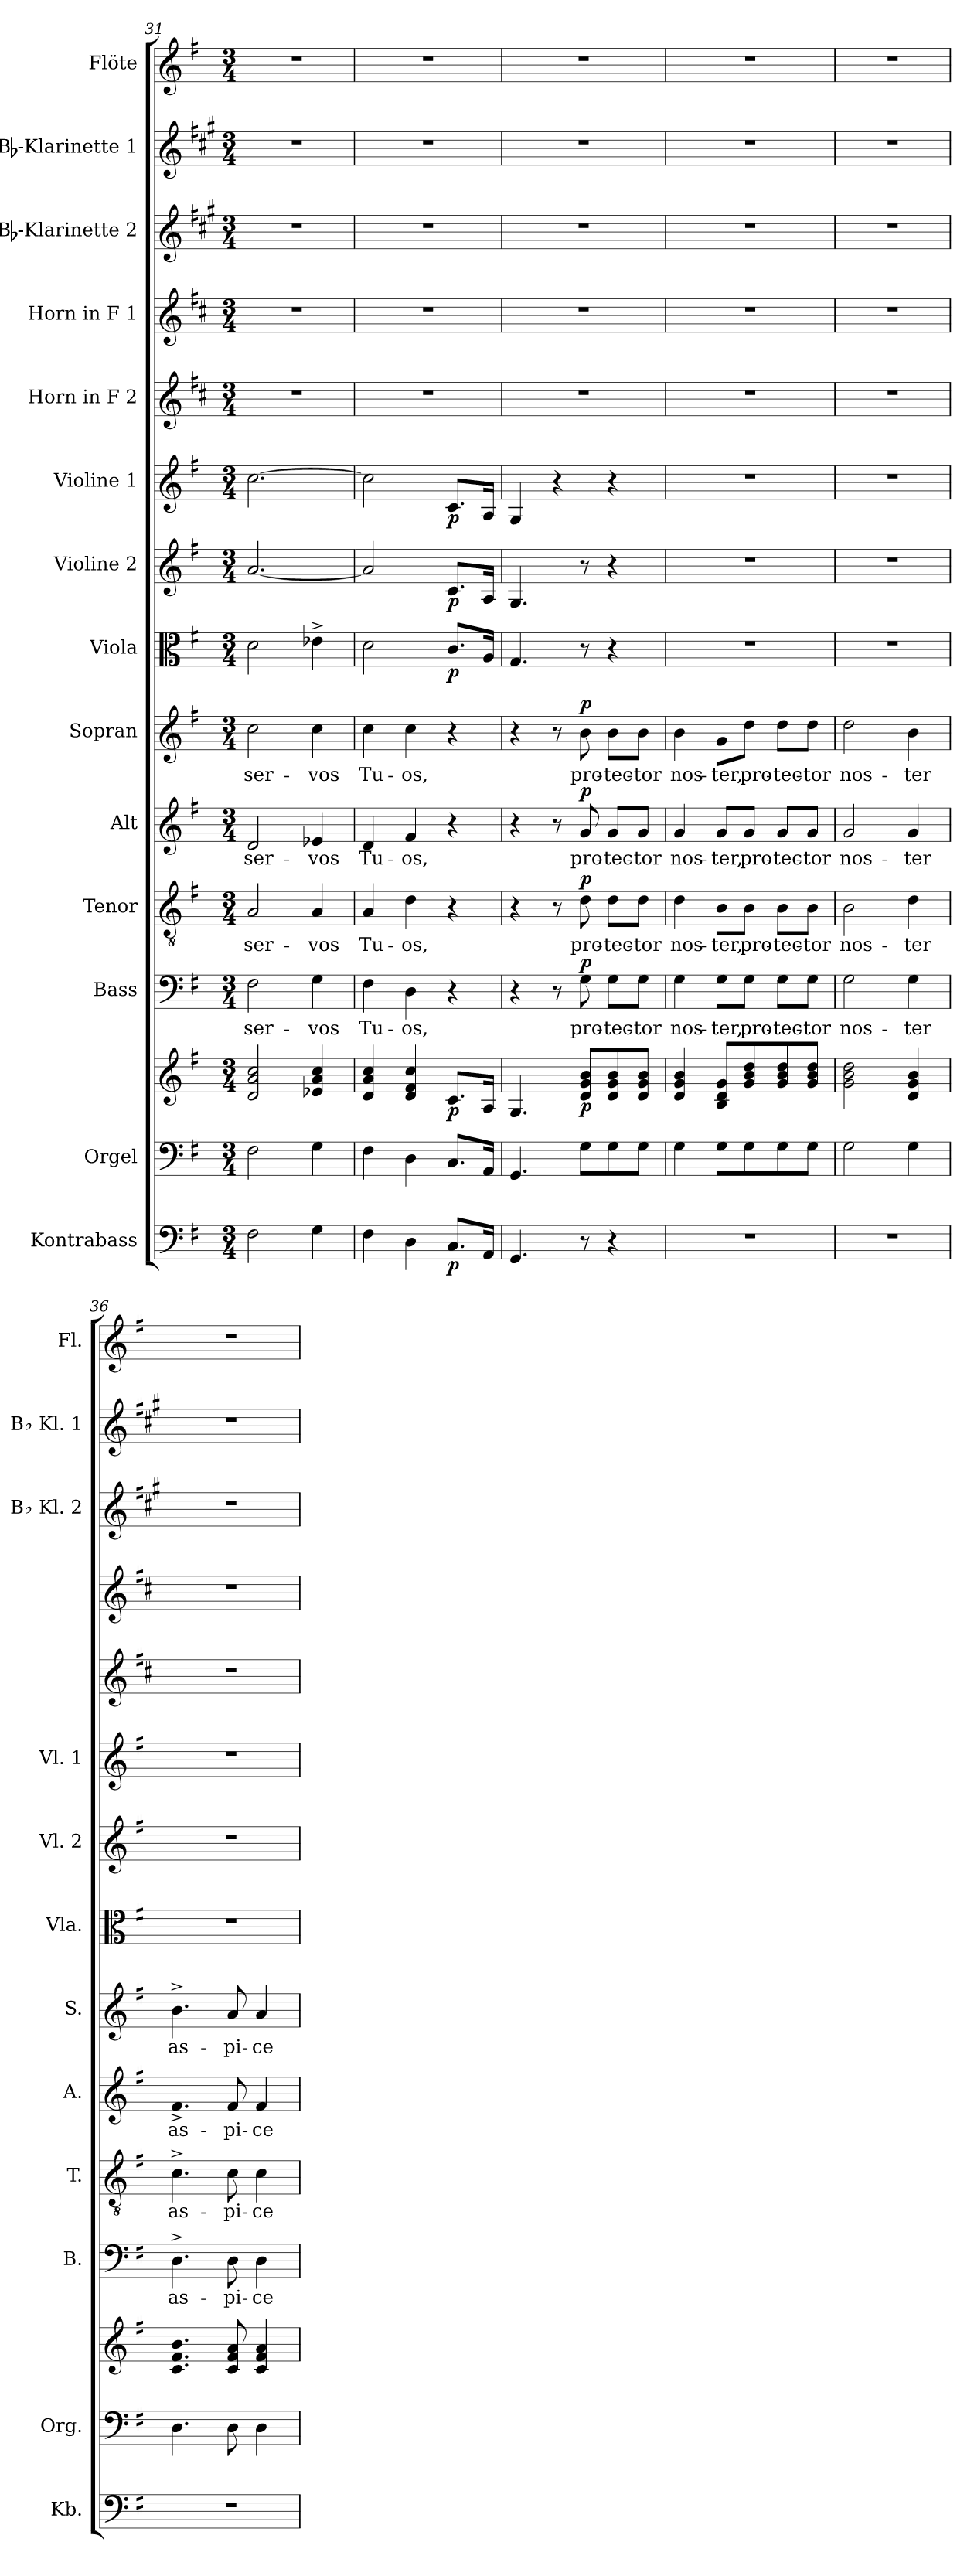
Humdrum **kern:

**kern	**dynam	**kern	**kern	**dynam	**kern	**text	**dynam	**kern	**text	**dynam	**kern	**text	**dynam	**kern	**text	**dynam	**kern	**dynam	**kern	**dynam	**kern	**dynam	**kern	**kern	**kern	**kern	**kern
*part14	*part14	*part13	*part13	*part13	*part12	*part12	*part12	*part11	*part11	*part11	*part10	*part10	*part10	*part9	*part9	*part9	*part8	*part8	*part7	*part7	*part6	*part6	*part5	*part4	*part3	*part2	*part1
*staff15	*staff15	*staff14	*staff13	*staff13/14	*staff12	*staff12	*staff12	*staff11	*staff11	*staff11	*staff10	*staff10	*staff10	*staff9	*staff9	*staff9	*staff8	*staff8	*staff7	*staff7	*staff6	*staff6	*staff5	*staff4	*staff3	*staff2	*staff1
*I"Kontrabass	*	*I"Orgel	*	*	*I"Bass	*	*	*I"Tenor	*	*	*I"Alt	*	*	*I"Sopran	*	*	*I"Viola	*	*I"Violine 2	*	*I"Violine 1	*	*I"Horn in F 2	*I"Horn in F 1	*I"Bb-Klarinette 2	*I"Bb-Klarinette 1	*I"Flöte
*I'Kb.	*	*I'Org.	*	*	*I'B.	*	*	*I'T.	*	*	*I'A.	*	*	*I'S.	*	*	*I'Vla.	*	*I'Vl. 2	*	*I'Vl. 1	*	*	*	*I'Bb Kl. 2	*I'Bb Kl. 1	*I'Fl.
*clefF4	*	*clefF4	*clefG2	*	*clefF4	*	*	*clefGv2	*	*	*clefG2	*	*	*clefG2	*	*	*clefC3	*	*clefG2	*	*clefG2	*	*clefG2	*clefG2	*clefG2	*clefG2	*clefG2
*ITrd7c12	*	*	*	*	*	*	*	*	*	*	*	*	*	*	*	*	*	*	*	*	*	*	*ITrd4c7	*ITrd4c7	*ITrd1c2	*ITrd1c2	*
*k[f#]	*	*k[f#]	*k[f#]	*	*k[f#]	*	*	*k[f#]	*	*	*k[f#]	*	*	*k[f#]	*	*	*k[f#]	*	*k[f#]	*	*k[f#]	*	*k[f#]	*k[f#]	*k[f#]	*k[f#]	*k[f#]
*G:	*	*G:	*G:	*	*G:	*	*	*G:	*	*	*G:	*	*	*G:	*	*	*G:	*	*G:	*	*G:	*	*G:	*G:	*G:	*G:	*G:
*M3/4	*	*M3/4	*M3/4	*	*M3/4	*	*	*M3/4	*	*	*M3/4	*	*	*M3/4	*	*	*M3/4	*	*M3/4	*	*M3/4	*	*M3/4	*M3/4	*M3/4	*M3/4	*M3/4
=31	=31	=31	=31	=31	=31	=31	=31	=31	=31	=31	=31	=31	=31	=31	=31	=31	=31	=31	=31	=31	=31	=31	=31	=31	=31	=31	=31
!	!	!	!	!	!	!LO:LY:b	!	!	!LO:LY:b	!	!	!LO:LY:b	!	!	!LO:LY:b	!	!	!	!	!	!	!	!	!	!	!	!
2FF#\	.	2F#\	2d/ 2a/ 2cc/	.	2F#\	ser-	.	2A/	ser-	.	2d/	ser-	.	2cc\	ser-	.	2d\	.	[2.a/	.	[2.cc\	.	2.r	2.r	2.r	2.r	2.r
!	!	!	!	!	!	!LO:LY:b	!	!	!LO:LY:b	!	!	!LO:LY:b	!	!	!LO:LY:b	!	!	!	!	!	!	!	!	!	!	!	!
4GG\	.	4G\	4e-X/ 4a/ 4cc/	.	4G\	-vos	.	4A/	-vos	.	4e-X/	-vos	.	4cc\	-vos	.	4e-X^>\	.	.	.	.	.	.	.	.	.	.
=32	=32	=32	=32	=32	=32	=32	=32	=32	=32	=32	=32	=32	=32	=32	=32	=32	=32	=32	=32	=32	=32	=32	=32	=32	=32	=32	=32
!	!	!	!	!	!	!LO:LY:b	!	!	!LO:LY:b	!	!	!LO:LY:b	!	!	!LO:LY:b	!	!	!	!	!	!	!	!	!	!	!	!
4FF#\	.	4F#\	4d/ 4a/ 4cc/	.	4F#\	Tu-	.	4A/	Tu-	.	4d/	Tu-	.	4cc\	Tu-	.	2d\	.	2a/]	.	2cc\]	.	2.r	2.r	2.r	2.r	2.r
!	!	!	!	!	!	!LO:LY:b	!	!	!LO:LY:b	!	!	!LO:LY:b	!	!	!LO:LY:b	!	!	!	!	!	!	!	!	!	!	!	!
4DD\	.	4D\	4d/ 4f#/ 4cc/	.	4D\	-os,	.	4d\	-os,	.	4f#/	-os,	.	4cc\	-os,	.	.	.	.	.	.	.	.	.	.	.	.
!	!LO:DY:b	!	!	!LO:DY:b	!	!	!	!	!	!	!	!	!	!	!	!	!	!LO:DY:b	!	!LO:DY:b	!	!LO:DY:b	!	!	!	!	!
8.CC/L	p	8.C/L	8.c/L	p	4r	.	.	4r	.	.	4r	.	.	4r	.	.	8.c/L	p	8.c/L	p	8.c/L	p	.	.	.	.	.
16AAA/Jk	.	16AA/Jk	16A/Jk	.	.	.	.	.	.	.	.	.	.	.	.	.	16A/Jk	.	16A/Jk	.	16A/Jk	.	.	.	.	.	.
!!LO:PB:g=z
=33	=33	=33	=33	=33	=33	=33	=33	=33	=33	=33	=33	=33	=33	=33	=33	=33	=33	=33	=33	=33	=33	=33	=33	=33	=33	=33	=33
4.GGG/	.	4.GG/	4.G/	.	4r	.	.	4r	.	.	4r	.	.	4r	.	.	4.G/	.	4.G/	.	4G/	.	2.r	2.r	2.r	2.r	2.r
.	.	.	.	.	8r	.	.	8r	.	.	8r	.	.	8r	.	.	.	.	.	.	4r	.	.	.	.	.	.
!	!	!	!	!LO:DY:b	!	!LO:LY:b	!LO:DY:a	!	!LO:LY:b	!LO:DY:a	!	!LO:LY:b	!LO:DY:a	!	!LO:LY:b	!LO:DY:a	!	!	!	!	!	!	!	!	!	!	!
8r	.	8G!\L	8d!/ 8g!/ 8b!/L	p	8G\	pro-	p	8d\	pro-	p	8g/	pro-	p	8b\	pro-	p	8r	.	8r	.	.	.	.	.	.	.	.
!	!	!	!	!	!	!LO:LY:b	!	!	!LO:LY:b	!	!	!LO:LY:b	!	!	!LO:LY:b	!	!	!	!	!	!	!	!	!	!	!	!
4r	.	8G!\	8d!/ 8g!/ 8b!/	.	8G\L	-tec-	.	8d\L	-tec-	.	8g/L	-tec-	.	8b\L	-tec-	.	4r	.	4r	.	4r	.	.	.	.	.	.
!	!	!	!	!	!	!LO:LY:b	!	!	!LO:LY:b	!	!	!LO:LY:b	!	!	!LO:LY:b	!	!	!	!	!	!	!	!	!	!	!	!
.	.	8G!\J	8d!/ 8g!/ 8b!/J	.	8G\J	-tor	.	8d\J	-tor	.	8g/J	-tor	.	8b\J	-tor	.	.	.	.	.	.	.	.	.	.	.	.
=34	=34	=34	=34	=34	=34	=34	=34	=34	=34	=34	=34	=34	=34	=34	=34	=34	=34	=34	=34	=34	=34	=34	=34	=34	=34	=34	=34
!	!	!	!	!	!	!LO:LY:b	!	!	!LO:LY:b	!	!	!LO:LY:b	!	!	!LO:LY:b	!	!	!	!	!	!	!	!	!	!	!	!
2.r	.	4G!\	4d!/ 4g!/ 4b!/	.	4G\	nos-	.	4d\	nos-	.	4g/	nos-	.	4b\	nos-	.	2.r	.	2.r	.	2.r	.	2.r	2.r	2.r	2.r	2.r
!	!	!	!	!	!	!LO:LY:b	!	!	!LO:LY:b	!	!	!LO:LY:b	!	!	!LO:LY:b	!	!	!	!	!	!	!	!	!	!	!	!
.	.	8G!\L	8B!/ 8d!/ 8g!/L	.	8G\L	-ter,	.	8B\L	-ter,	.	8g/L	-ter,	.	8g\L	-ter,	.	.	.	.	.	.	.	.	.	.	.	.
!	!	!	!	!	!	!LO:LY:b	!	!	!LO:LY:b	!	!	!LO:LY:b	!	!	!LO:LY:b	!	!	!	!	!	!	!	!	!	!	!	!
.	.	8G!\	8g!/ 8b!/ 8dd!/	.	8G\J	pro-	.	8B\J	pro-	.	8g/J	pro-	.	8dd\J	pro-	.	.	.	.	.	.	.	.	.	.	.	.
!	!	!	!	!	!	!LO:LY:b	!	!	!LO:LY:b	!	!	!LO:LY:b	!	!	!LO:LY:b	!	!	!	!	!	!	!	!	!	!	!	!
.	.	8G!\	8g!/ 8b!/ 8dd!/	.	8G\L	-tec-	.	8B\L	-tec-	.	8g/L	-tec-	.	8dd\L	-tec-	.	.	.	.	.	.	.	.	.	.	.	.
!	!	!	!	!	!	!LO:LY:b	!	!	!LO:LY:b	!	!	!LO:LY:b	!	!	!LO:LY:b	!	!	!	!	!	!	!	!	!	!	!	!
.	.	8G!\J	8g!/ 8b!/ 8dd!/J	.	8G\J	-tor	.	8B\J	-tor	.	8g/J	-tor	.	8dd\J	-tor	.	.	.	.	.	.	.	.	.	.	.	.
=35	=35	=35	=35	=35	=35	=35	=35	=35	=35	=35	=35	=35	=35	=35	=35	=35	=35	=35	=35	=35	=35	=35	=35	=35	=35	=35	=35
!	!	!	!	!	!	!LO:LY:b	!	!	!LO:LY:b	!	!	!LO:LY:b	!	!	!LO:LY:b	!	!	!	!	!	!	!	!	!	!	!	!
2.r	.	2G!\	2g!\ 2b!\ 2dd!\	.	2G\	nos-	.	2B\	nos-	.	2g/	nos-	.	2dd\	nos-	.	2.r	.	2.r	.	2.r	.	2.r	2.r	2.r	2.r	2.r
!	!	!	!	!	!	!LO:LY:b	!	!	!LO:LY:b	!	!	!LO:LY:b	!	!	!LO:LY:b	!	!	!	!	!	!	!	!	!	!	!	!
.	.	4G!\	4d!/ 4g!/ 4b!/	.	4G\	-ter	.	4d\	-ter	.	4g/	-ter	.	4b\	-ter	.	.	.	.	.	.	.	.	.	.	.	.
=36	=36	=36	=36	=36	=36	=36	=36	=36	=36	=36	=36	=36	=36	=36	=36	=36	=36	=36	=36	=36	=36	=36	=36	=36	=36	=36	=36
!	!	!	!	!	!	!LO:LY:b	!	!	!LO:LY:b	!	!	!LO:LY:b	!	!	!LO:LY:b	!	!	!	!	!	!	!	!	!	!	!	!
2.r	.	4.D!\	4.c!/ 4.f#!/ 4.b!/	.	4.D^>\	as-	.	4.c^>\	as-	.	4.f#^>/	as-	.	4.b^>\	as-	.	2.r	.	2.r	.	2.r	.	2.r	2.r	2.r	2.r	2.r
!	!	!	!	!	!	!LO:LY:b	!	!	!LO:LY:b	!	!	!LO:LY:b	!	!	!LO:LY:b	!	!	!	!	!	!	!	!	!	!	!	!
.	.	8D!\	8c!/ 8f#!/ 8a!/	.	8D\	-pi-	.	8c\	-pi-	.	8f#/	-pi-	.	8a/	-pi-	.	.	.	.	.	.	.	.	.	.	.	.
!	!	!	!	!	!	!LO:LY:b	!	!	!LO:LY:b	!	!	!LO:LY:b	!	!	!LO:LY:b	!	!	!	!	!	!	!	!	!	!	!	!
.	.	4D!\	4c!/ 4f#!/ 4a!/	.	4D\	-ce	.	4c\	-ce	.	4f#/	-ce	.	4a/	-ce	.	.	.	.	.	.	.	.	.	.	.	.
=	=	=	=	=	=	=	=	=	=	=	=	=	=	=	=	=	=	=	=	=	=	=	=	=	=	=	=
*-	*-	*-	*-	*-	*-	*-	*-	*-	*-	*-	*-	*-	*-	*-	*-	*-	*-	*-	*-	*-	*-	*-	*-	*-	*-	*-	*-
